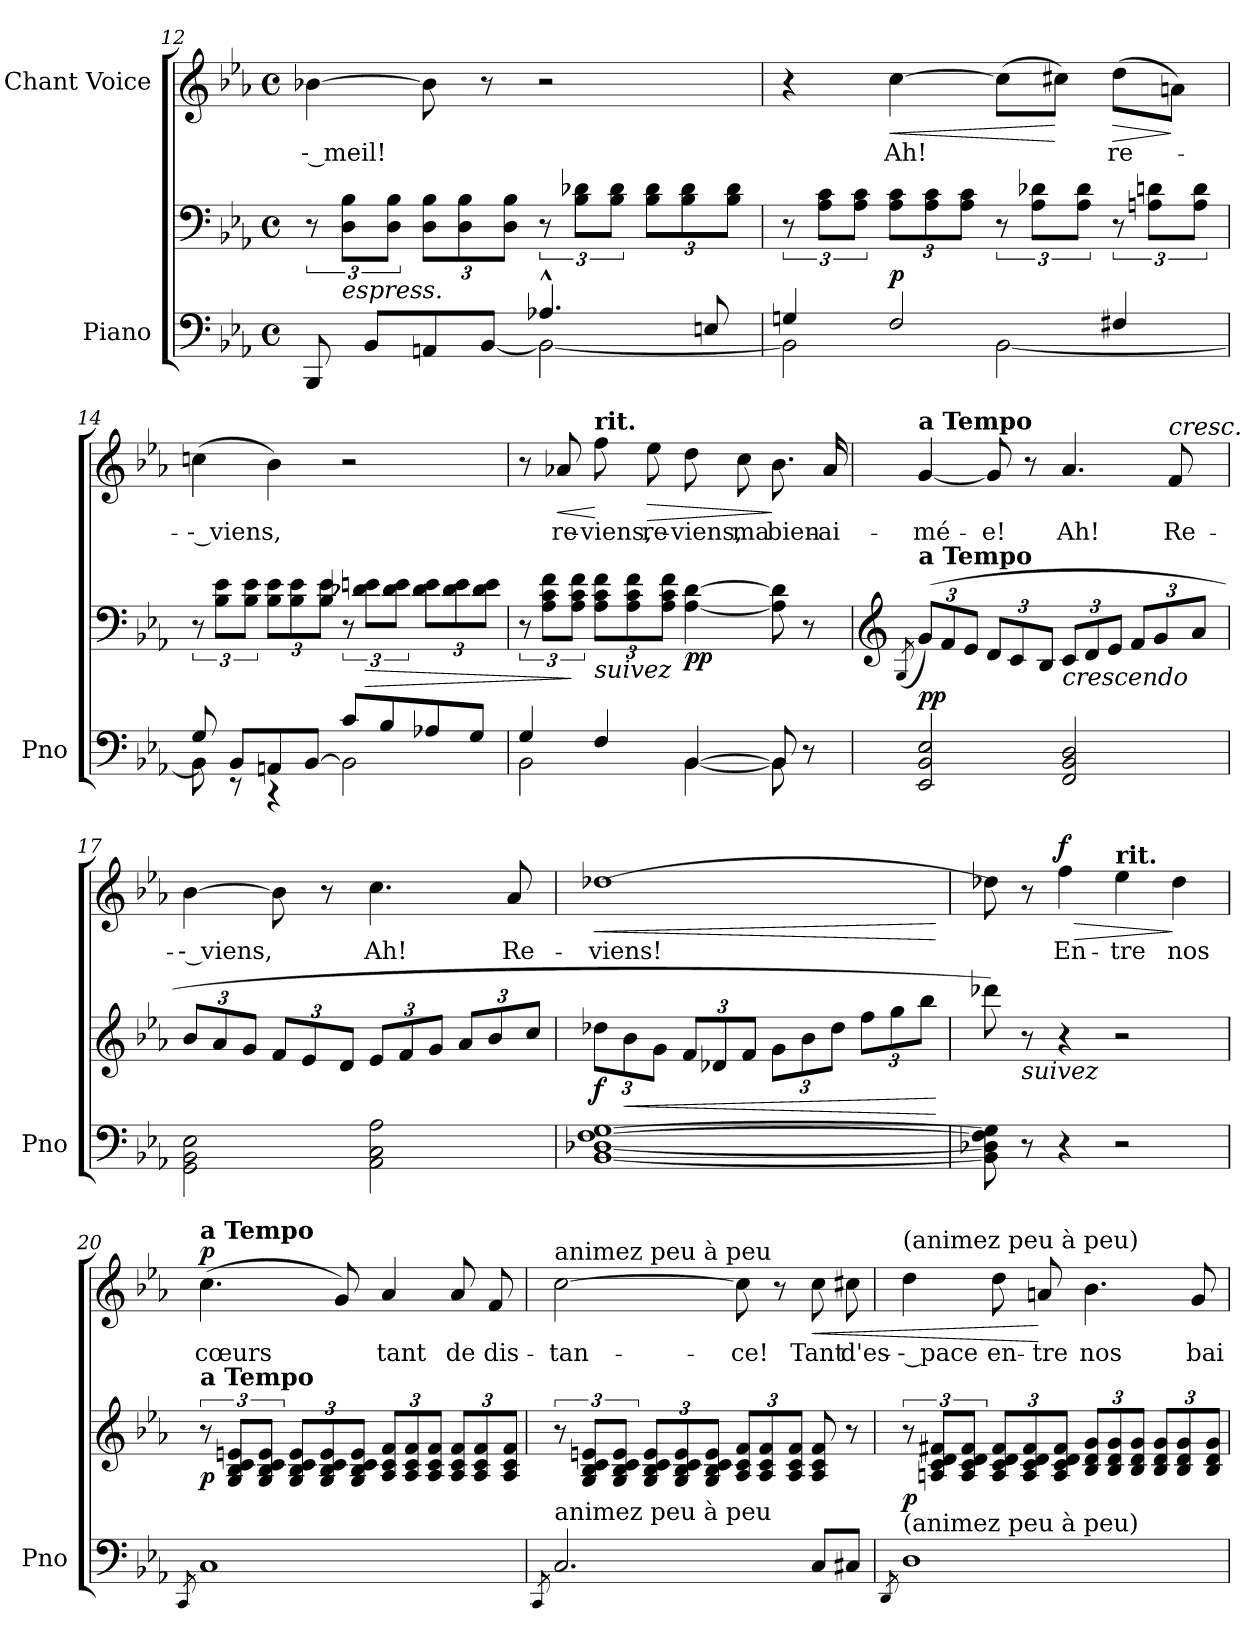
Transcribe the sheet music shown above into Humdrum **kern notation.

**kern	**kern	**dynam	**kern	**text	**dynam
*part2	*part2	*part2	*part1	*part1	*part1
*staff3	*staff2	*staff2/3	*staff1	*staff1	*staff1
*I"Piano	*	*	*I"Chant Voice	*	*
*I'Pno	*	*	*	*	*
!!LO:PB:g=z
*clefF4	*clefF4	*	*clefG2	*	*
*k[b-e-a-]	*k[b-e-a-]	*	*k[b-e-a-]	*	*
*M4/4	*M4/4	*	*M4/4	*	*
*met(c)	*met(c)	*	*met(c)	*	*
=12	=12	=12	=12	=12	=12
*^	*	*	*	*	*
!	!	!	!	!	!LO:LY:b	!
8BBB-/	2ryy	12r	.	[4b-X\	-- meil!	.
!	!	!LO:TX:b:i:t=espress.	!	!	!	!
.	.	12D\ 12B-\L	.	.	.	.
8BB-/L	.	.	.	.	.	.
.	.	12D\ 12B-\J	.	.	.	.
*	*	*Xbrackettup	*	*	*	*
8AAn/	.	12D\ 12B-\L	.	8b-\]	.	.
.	.	12D\ 12B-\	.	.	.	.
[<8BB-/J	.	.	.	8r	.	.
.	.	12D\ 12B-\J	.	.	.	.
*	*	*brackettup	*	*	*	*
4.A-X^^/	2BB-\_	12r	.	2r	.	.
.	.	12B-\ 12d-X\L	.	.	.	.
.	.	12B-\ 12d-\J	.	.	.	.
*	*	*Xbrackettup	*	*	*	*
.	.	12B-\ 12d-\L	.	.	.	.
.	.	12B-\ 12d-\	.	.	.	.
8En/	.	.	.	.	.	.
.	.	12B-\ 12d-\J	.	.	.	.
=13	=13	=13	=13	=13	=13	=13
*	*	*brackettup	*	*	*	*
4Gn/	2BB-\]	12r	.	4r	.	.
.	.	12A-\ 12c\L	.	.	.	.
.	.	12A-\ 12c\J	.	.	.	.
*	*	*Xbrackettup	*	*	*	*
!	!	!	!LO:DY:a=2	!	!LO:LY:b	!LO:HP:b
2F/	.	12A-\ 12c\L	p	[4cc\	Ah!	<
.	.	12A-\ 12c\	.	.	.	.
.	.	12A-\ 12c\J	.	.	.	.
*	*	*brackettup	*	*	*	*
.	[2BB-\	12r	.	(8cc\L]	.	.
.	.	12A-\ 12d-X\L	.	.	.	.
.	.	.	.	8cc#X\J)	.	[
.	.	12A-\ 12d-\J	.	.	.	.
!	!	!	!	!	!LO:LY:b	!LO:HP:b
4F#X/	.	12r	.	(8dd\L	re-	>
.	.	12An\ 12dn\L	.	.	.	.
.	.	.	.	8an\J)	.	]
.	.	12A\ 12d\J	.	.	.	.
!!LO:LB:g=z
=14	=14	=14	=14	=14	=14	=14
!	!	!	!	!	!LO:LY:b	!
8G/	8BB-\]	12r	.	(4ccn\	-- viens,	.
.	.	12B-\ 12e-\L	.	.	.	.
8BB-/L	8r	.	.	.	.	.
.	.	12B-\ 12e-\J	.	.	.	.
*	*	*Xbrackettup	*	*	*	*
8AAn/	4r	12B-\ 12e-\L	.	4b-\)	.	.
.	.	12B-\ 12e-\	.	.	.	.
[<8BB-/J	.	.	.	.	.	.
.	.	12B-\ 12e-\J	.	.	.	.
*	*	*brackettup	*	*	*	*
8c/L	2BB-\]	12r	.	2r	.	.
!	!	!	!LO:HP:b	!	!	!
.	.	12d-X\ 12en\L	>	.	.	.
8B-/	.	.	.	.	.	.
.	.	12d-\ 12e\J	.	.	.	.
*	*	*Xbrackettup	*	*	*	*
8A-X/	.	12d-\ 12e\L	.	.	.	.
.	.	12d-\ 12e\	.	.	.	.
8G/J	.	.	.	.	.	.
.	.	12d-\ 12e\J	.	.	.	.
=15	=15	=15	=15	=15	=15	=15
*	*	*brackettup	*	*	*	*
4G/	2BB-\	12r	.	8r	.	.
.	.	12A-\ 12c\ 12f\L	.	.	.	.
!	!	!	!	!	!LO:LY:b	!LO:HP:b
.	.	.	.	8a-X/	re-	<
.	.	12A-\ 12c\ 12f\J	]	.	.	.
*	*	*Xbrackettup	*	*	*	*
!	!	!	!	!LO:TX:a:B:t=rit.	!	!
!	!	!LO:TX:b:i:t=suivez	!	!	!	!
!	!	!	!	!	!LO:LY:b	!
4F/	.	12A-\ 12c\ 12f\L	.	8ff\	-viens,	[
.	.	12A-\ 12c\ 12f\	.	.	.	.
!	!	!	!	!	!LO:LY:b	!LO:HP:b
.	.	.	.	8ee-\	re-	>
.	.	12A-\ 12c\ 12f\J	.	.	.	.
!	!	!	!LO:DY:b	!	!LO:LY:b	!
[4BB-/	[4BB-\	[4A-\ [4d\	pp	8dd\	-viens,	.
!	!	!	!	!	!LO:LY:b	!
.	.	.	.	8cc\	ma	.
!	!	!	!	!	!LO:LY:b	!
8BB-/]	8BB-\]	8A-\] 8d\]	.	8.b-\	bien-	]
8r	8ryy	8r	.	.	.	.
!	!	!	!	!	!LO:LY:b	!
.	.	.	.	16a-/	-ai-	.
*v	*v	*	*	*	*	*
!!LO:LB:g=z
=16	=16	=16	=16	=16	=16
*	*clefG2	*	*	*	*
.	(8qG/	.	.	.	.
*	*brackettup	*	*	*	*
!	!	!	!LO:TX:a:B:t=a Tempo	!	!
!	!LO:TX:a:B:t=a Tempo	!	!	!	!
!	!	!LO:DY:a=2	!	!LO:LY:b	!
2EE-/ 2BB-/ 2E-/	(12g/L)	pp	[4g/	-mé-	.
.	12f/	.	.	.	.
.	12e-/J	.	.	.	.
!	!	!	!	!LO:LY:b	!
.	12d/L	.	8g/]	-e!	.
.	12c/	.	.	.	.
.	.	.	8r	.	.
.	12B-/J	.	.	.	.
!	!LO:TX:b:i:t=crescendo	!	!	!	!
!	!	!	!	!LO:LY:b	!
2FF/ 2BB-/ 2D/	12c/L	.	4.a-/	Ah!	.
.	12d/	.	.	.	.
.	12e-/J	.	.	.	.
.	12f/L	.	.	.	.
.	12g/	.	.	.	.
!	!	!	!LO:TX:a:i:t=cresc.	!	!
!	!	!	!	!LO:LY:b	!
.	.	.	8f/	Re-	.
.	12a-/J	.	.	.	.
!!LO:LB:g=z
=17	=17	=17	=17	=17	=17
*	*Xbrackettup	*	*	*	*
!	!	!	!	!LO:LY:b	!
2GG\ 2BB-\ 2E-\	12b-/L	.	[4b-\	-- viens,	.
.	12a-/	.	.	.	.
.	12g/J	.	.	.	.
.	12f/L	.	8b-\]	.	.
.	12e-/	.	.	.	.
.	.	.	8r	.	.
.	12d/J	.	.	.	.
!	!	!	!	!LO:LY:b	!
2AA-\ 2C\ 2A-\	12e-/L	.	4.cc\	Ah!	.
.	12f/	.	.	.	.
.	12g/J	.	.	.	.
.	12a-/L	.	.	.	.
.	12b-/	.	.	.	.
!	!	!	!	!LO:LY:b	!
.	.	.	8a-/	Re-	.
.	12cc/J	.	.	.	.
=18	=18	=18	=18	=18	=18
!	!	!LO:DY:b	!	!LO:LY:b	!LO:HP:b
[1BB- [<1D-X [>1F [1G	12dd-X\L	f	[1dd-X	-viens!	<
!	!	!LO:HP:b	!	!	!
.	12b-\	<	.	.	.
.	12g\J	.	.	.	.
.	12f/L	.	.	.	.
.	12d-X/	.	.	.	.
.	12f/J	.	.	.	.
.	12g\L	.	.	.	.
.	12b-\	.	.	.	.
.	12dd-\J	.	.	.	.
.	12ff\L	.	.	.	.
.	12gg\	.	.	.	.
.	12bb-\J	.	.	.	.
.	.	[	.	.	[
=19	=19	=19	=19	=19	=19
8BB-\] 8D-X\] 8F\] 8G\]	8ddd-X\)	.	8dd-X\]	.	.
!	!LO:TX:b:i:t=suivez	!	!	!	!
8r	8r	.	8r	.	.
!	!	!	!	!LO:LY:b	!LO:HP:b
!	!	!	!	!	!LO:DY:n=1:a
4r	4r	.	4ff\	En-	> f
!	!	!	!LO:TX:a:B:t=rit.	!	!
!	!	!	!	!LO:LY:b	!
2r	2r	.	4ee-\	-tre	.
!	!	!	!	!LO:LY:b	!
.	.	.	4dd-\	nos	]
!!LO:PB:g=z
=20	=20	=20	=20	=20	=20
8qCC/	.	.	.	.	.
*	*brackettup	*	*	*	*
!	!	!	!LO:TX:a:B:t=a Tempo	!	!
!	!LO:TX:a:B:t=a Tempo	!	!	!	!
!	!	!LO:DY:b	!	!LO:LY:b	!LO:DY:a
1C	12r	p	(4.cc\	cœurs	p
.	12G/ 12B-/ 12c/ 12en/L	.	.	.	.
.	12G/ 12B-/ 12c/ 12e/J	.	.	.	.
*	*Xbrackettup	*	*	*	*
.	12G/ 12B-/ 12c/ 12e/L	.	.	.	.
.	12G/ 12B-/ 12c/ 12e/	.	.	.	.
.	.	.	8g/)	.	.
.	12G/ 12B-/ 12c/ 12e/J	.	.	.	.
!	!	!	!	!LO:LY:b	!
.	12A-/ 12c/ 12f/L	.	4a-/	tant	.
.	12A-/ 12c/ 12f/	.	.	.	.
.	12A-/ 12c/ 12f/J	.	.	.	.
!	!	!	!	!LO:LY:b	!
.	12A-/ 12c/ 12f/L	.	8a-/	de	.
.	12A-/ 12c/ 12f/	.	.	.	.
!	!	!	!	!LO:LY:b	!
.	.	.	8f/	dis-	.
.	12A-/ 12c/ 12f/J	.	.	.	.
=21	=21	=21	=21	=21	=21
8qCC/	.	.	.	.	.
*	*brackettup	*	*	*	*
!	!	!	!LO:TX:a:t=animez peu à peu	!	!
!LO:TX:a:t=animez peu à peu	!	!	!	!	!
!	!	!	!	!LO:LY:b	!
2.C/	12r	.	[2cc\	-tan-	.
.	12G/ 12B-/ 12c/ 12en/L	.	.	.	.
.	12G/ 12B-/ 12c/ 12e/J	.	.	.	.
*	*Xbrackettup	*	*	*	*
.	12G/ 12B-/ 12c/ 12e/L	.	.	.	.
.	12G/ 12B-/ 12c/ 12e/	.	.	.	.
.	12G/ 12B-/ 12c/ 12e/J	.	.	.	.
!	!	!	!	!LO:LY:b	!
.	12A-/ 12c/ 12f/L	.	8cc\]	-ce!	.
.	12A-/ 12c/ 12f/	.	.	.	.
.	.	.	8r	.	.
.	12A-/ 12c/ 12f/J	.	.	.	.
!	!	!	!	!LO:LY:b	!LO:HP:b
8C/L	8A-/ 8c/ 8f/	.	8cc\	Tant	<
!	!	!	!	!LO:LY:b	!
8C#X/J	8r	.	8cc#X\	d'es-	.
!!LO:PB:g=z
=22	=22	=22	=22	=22	=22
8qDD/	.	.	.	.	.
*	*brackettup	*	*	*	*
!	!	!	!LO:TX:a:t=(animez  peu  à  peu)	!	!
!	!LO:TX:b:t=(animez  peu  à  peu)	!	!	!	!
!	!	!LO:DY:b	!	!LO:LY:b	!
1D	12r	p	4dd\	-- pace	.
.	12An/ 12c/ 12d/ 12f#X/L	.	.	.	.
.	12A/ 12c/ 12d/ 12f#/J	.	.	.	.
*	*Xbrackettup	*	*	*	*
!	!	!	!	!LO:LY:b	!
.	12A/ 12c/ 12d/ 12f#/L	.	8dd\	en-	.
.	12A/ 12c/ 12d/ 12f#/	.	.	.	.
!	!	!	!	!LO:LY:b	!
.	.	.	8an/	-tre	[
.	12A/ 12c/ 12d/ 12f#/J	.	.	.	.
!	!	!	!	!LO:LY:b	!
.	12B-/ 12d/ 12g/L	.	4.b-\	nos	.
.	12B-/ 12d/ 12g/	.	.	.	.
.	12B-/ 12d/ 12g/J	.	.	.	.
.	12B-/ 12d/ 12g/L	.	.	.	.
.	12B-/ 12d/ 12g/	.	.	.	.
!	!	!	!	!LO:LY:b	!
.	.	.	8g/	bai-	.
.	12B-/ 12d/ 12g/J	.	.	.	.
=	=	=	=	=	=
*-	*-	*-	*-	*-	*-
